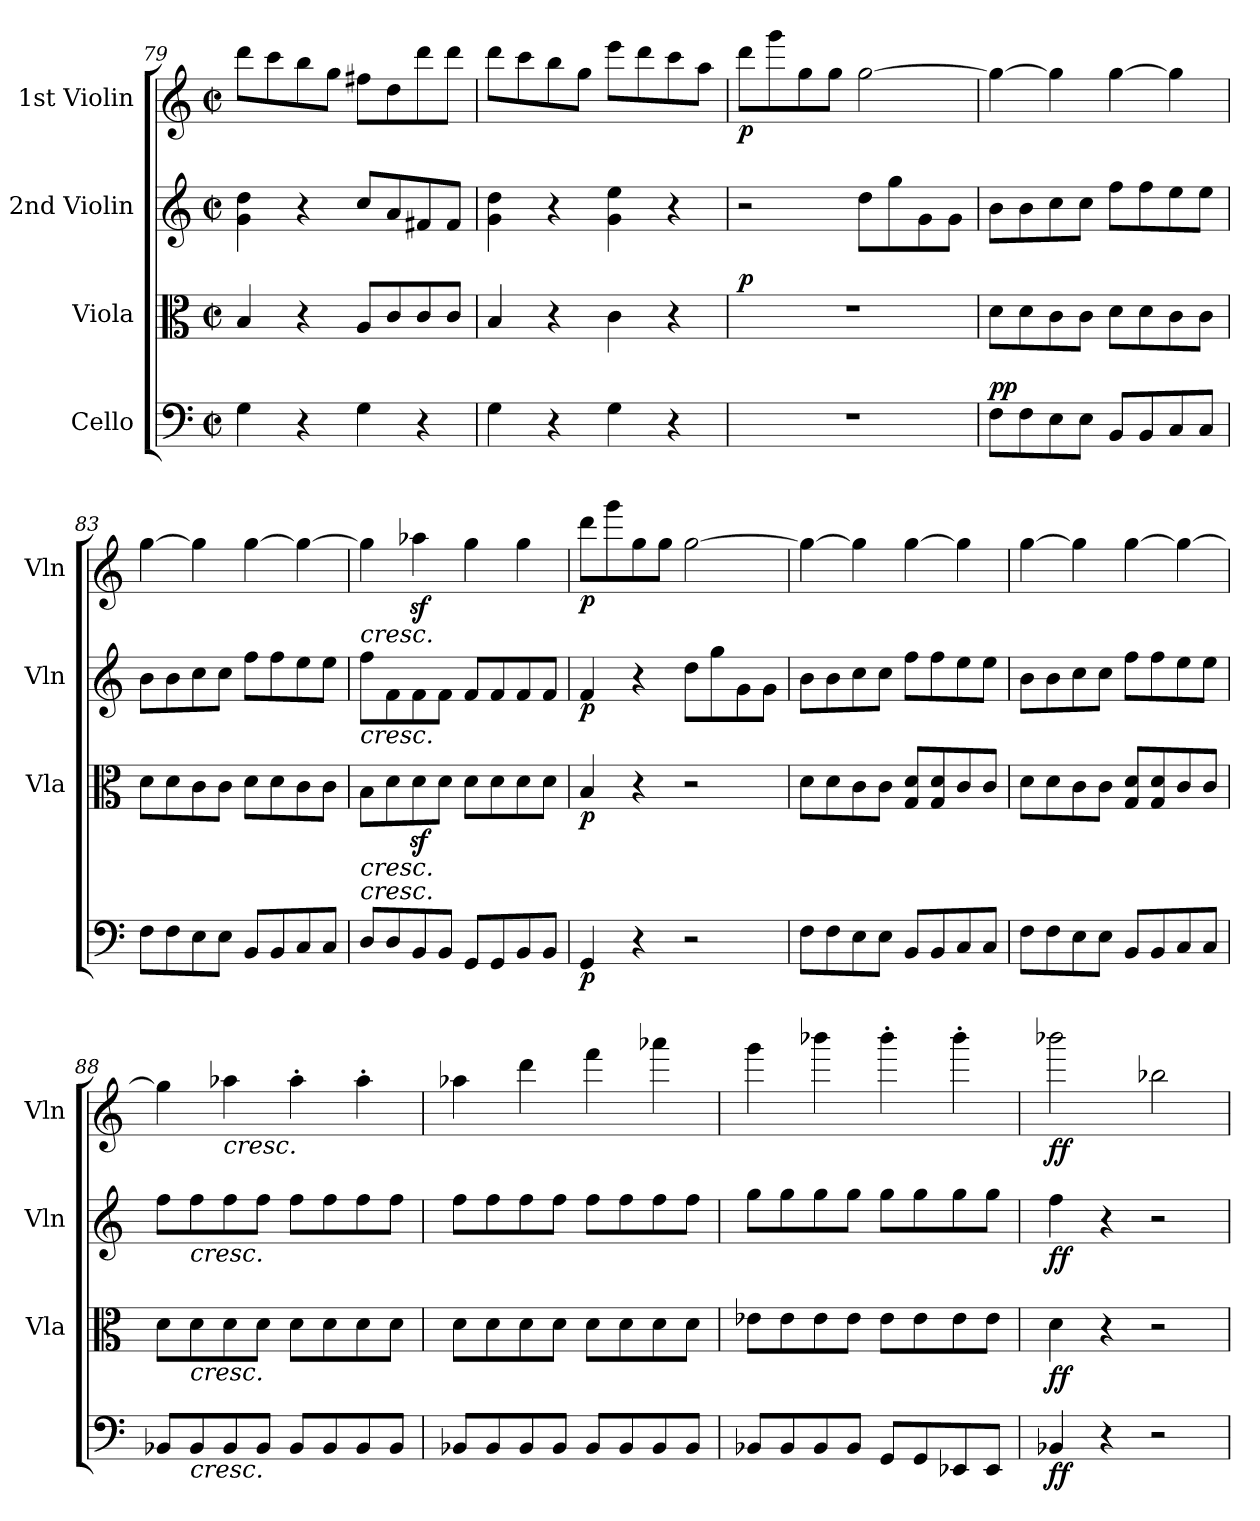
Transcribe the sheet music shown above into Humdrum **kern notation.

**kern	**dynam	**kern	**dynam	**kern	**dynam	**kern	**dynam
*part4	*part4	*part3	*part3	*part2	*part2	*part1	*part1
*staff4	*staff4	*staff3	*staff3	*staff2	*staff2	*staff1	*staff1
*I"Cello	*	*I"Viola	*	*I"2nd Violin	*	*I"1st Violin	*
*	*	*I'Vla	*	*I'Vln	*	*I'Vln	*
*clefF4	*	*clefC3	*	*clefG2	*	*clefG2	*
*k[]	*	*k[]	*	*k[]	*	*k[]	*
*M2/2	*	*M2/2	*	*M2/2	*	*M2/2	*
*met(c|)	*	*met(c|)	*	*met(c|)	*	*met(c|)	*
=79	=79	=79	=79	=79	=79	=79	=79
4G	.	4B	.	4g 4dd	.	8dddL	.
.	.	.	.	.	.	8ccc	.
4r	.	4r	.	4r	.	8bb	.
.	.	.	.	.	.	8ggJ	.
4G	.	8AL	.	8ccL	.	8ff#XL	.
.	.	8c	.	8a	.	8dd	.
4r	.	8c	.	8f#X	.	8ddd	.
.	.	8cJ	.	8f#J	.	8dddJ	.
=80	=80	=80	=80	=80	=80	=80	=80
4G	.	4B	.	4g 4dd	.	8dddL	.
.	.	.	.	.	.	8ccc	.
4r	.	4r	.	4r	.	8bb	.
.	.	.	.	.	.	8ggJ	.
4G	.	4c	.	4g 4ee	.	8eeeL	.
.	.	.	.	.	.	8ddd	.
4r	.	4r	.	4r	.	8ccc	.
.	.	.	.	.	.	8aaJ	.
=81	=81	=81	=81	=81	=81	=81	=81
!	!	!	!LO:DY:a	!	!	!	!
1r	.	1r	p	2r	.	8dddL	p
.	.	.	.	.	.	8ggg	.
.	.	.	.	.	.	8gg	.
.	.	.	.	.	.	8ggJ	.
.	.	.	.	8ddL	.	[2gg	.
.	.	.	.	8gg	.	.	.
.	.	.	.	8g	.	.	.
.	.	.	.	8gJ	.	.	.
=82	=82	=82	=82	=82	=82	=82	=82
!	!LO:DY:a	!	!	!	!	!	!
8FL	pp	8dL	.	8bL	.	4gg_	.
8F	.	8d	.	8b	.	.	.
8E	.	8c	.	8cc	.	4gg]	.
8EJ	.	8cJ	.	8ccJ	.	.	.
8BBL	.	8dL	.	8ffL	.	[4gg	.
8BB	.	8d	.	8ff	.	.	.
8C	.	8c	.	8ee	.	4gg]	.
8CJ	.	8cJ	.	8eeJ	.	.	.
=83	=83	=83	=83	=83	=83	=83	=83
8FL	.	8dL	.	8bL	.	[4gg	.
8F	.	8d	.	8b	.	.	.
8E	.	8c	.	8cc	.	4gg]	.
8EJ	.	8cJ	.	8ccJ	.	.	.
8BBL	.	8dL	.	8ffL	.	[4gg	.
8BB	.	8d	.	8ff	.	.	.
8C	.	8c	.	8ee	.	4gg_	.
8CJ	.	8cJ	.	8eeJ	.	.	.
=84	=84	=84	=84	=84	=84	=84	=84
!	!	!	!	!	!	!LO:TX:b:i:t=cresc.	!
!	!	!	!	!LO:TX:b:i:t=cresc.	!	!	!
!	!	!LO:TX:b:i:t=cresc.	!	!	!	!	!
!LO:TX:a:i:t=cresc.	!	!	!	!	!	!	!
8DL	.	8BL	.	8ffL	.	4gg]	.
8D	.	8d	.	8f	.	.	.
8BB	.	8dz>	.	8f	.	4aa-Xz	.
8BBJ	.	8dJ	.	8fJ	.	.	.
8GGL	.	8dL	.	8fL	.	4gg	.
8GG	.	8d	.	8f	.	.	.
8BB	.	8d	.	8f	.	4gg	.
8BBJ	.	8dJ	.	8fJ	.	.	.
=85	=85	=85	=85	=85	=85	=85	=85
4GG	p	4B	p	4f	p	8dddL	p
.	.	.	.	.	.	8ggg	.
4r	.	4r	.	4r	.	8gg	.
.	.	.	.	.	.	8ggJ	.
2r	.	2r	.	8ddL	.	[2gg	.
.	.	.	.	8gg	.	.	.
.	.	.	.	8g	.	.	.
.	.	.	.	8gJ	.	.	.
=86	=86	=86	=86	=86	=86	=86	=86
8FL	.	8dL	.	8bL	.	4gg_	.
8F	.	8d	.	8b	.	.	.
8E	.	8c	.	8cc	.	4gg]	.
8EJ	.	8cJ	.	8ccJ	.	.	.
8BBL	.	8G 8dL	.	8ffL	.	[4gg	.
8BB	.	8G 8d	.	8ff	.	.	.
8C	.	8c	.	8ee	.	4gg]	.
8CJ	.	8cJ	.	8eeJ	.	.	.
=87	=87	=87	=87	=87	=87	=87	=87
8FL	.	8dL	.	8bL	.	[4gg	.
8F	.	8d	.	8b	.	.	.
8E	.	8c	.	8cc	.	4gg]	.
8EJ	.	8cJ	.	8ccJ	.	.	.
8BBL	.	8G 8dL	.	8ffL	.	[4gg	.
8BB	.	8G 8d	.	8ff	.	.	.
8C	.	8c	.	8ee	.	4gg_	.
8CJ	.	8cJ	.	8eeJ	.	.	.
=88	=88	=88	=88	=88	=88	=88	=88
8BB-XL	.	8dL	.	8ffL	.	4gg]	.
!	!	!	!	!LO:TX:b:i:t=cresc.	!	!	!
!	!	!LO:TX:b:i:t=cresc.	!	!	!	!	!
!LO:TX:b:i:t=cresc.	!	!	!	!	!	!	!
8BB-	.	8d	.	8ff	.	.	.
!	!	!	!	!	!	!LO:TX:b:i:t=cresc.	!
8BB-	.	8d	.	8ff	.	4aa-X	.
8BB-J	.	8dJ	.	8ffJ	.	.	.
8BB-L	.	8dL	.	8ffL	.	4aa-'	.
8BB-	.	8d	.	8ff	.	.	.
8BB-	.	8d	.	8ff	.	4aa-'	.
8BB-J	.	8dJ	.	8ffJ	.	.	.
=89	=89	=89	=89	=89	=89	=89	=89
8BB-XL	.	8dL	.	8ffL	.	4aa-X	.
8BB-	.	8d	.	8ff	.	.	.
8BB-	.	8d	.	8ff	.	4ddd	.
8BB-J	.	8dJ	.	8ffJ	.	.	.
8BB-L	.	8dL	.	8ffL	.	4fff	.
8BB-	.	8d	.	8ff	.	.	.
8BB-	.	8d	.	8ff	.	4aaa-X	.
8BB-J	.	8dJ	.	8ffJ	.	.	.
=90	=90	=90	=90	=90	=90	=90	=90
8BB-XL	.	8e-XL	.	8ggL	.	4ggg	.
8BB-	.	8e-	.	8gg	.	.	.
8BB-	.	8e-	.	8gg	.	4bbb-X	.
8BB-J	.	8e-J	.	8ggJ	.	.	.
8GGL	.	8e-L	.	8ggL	.	4bbb-'	.
8GG	.	8e-	.	8gg	.	.	.
8EE-X	.	8e-	.	8gg	.	4bbb-'	.
8EE-J	.	8e-J	.	8ggJ	.	.	.
=91	=91	=91	=91	=91	=91	=91	=91
4BB-X	ff	4d	ff	4ff	ff	2bbb-X	ff
4r	.	4r	.	4r	.	.	.
2r	.	2r	.	2r	.	2bb-X	.
=	=	=	=	=	=	=	=
*-	*-	*-	*-	*-	*-	*-	*-
